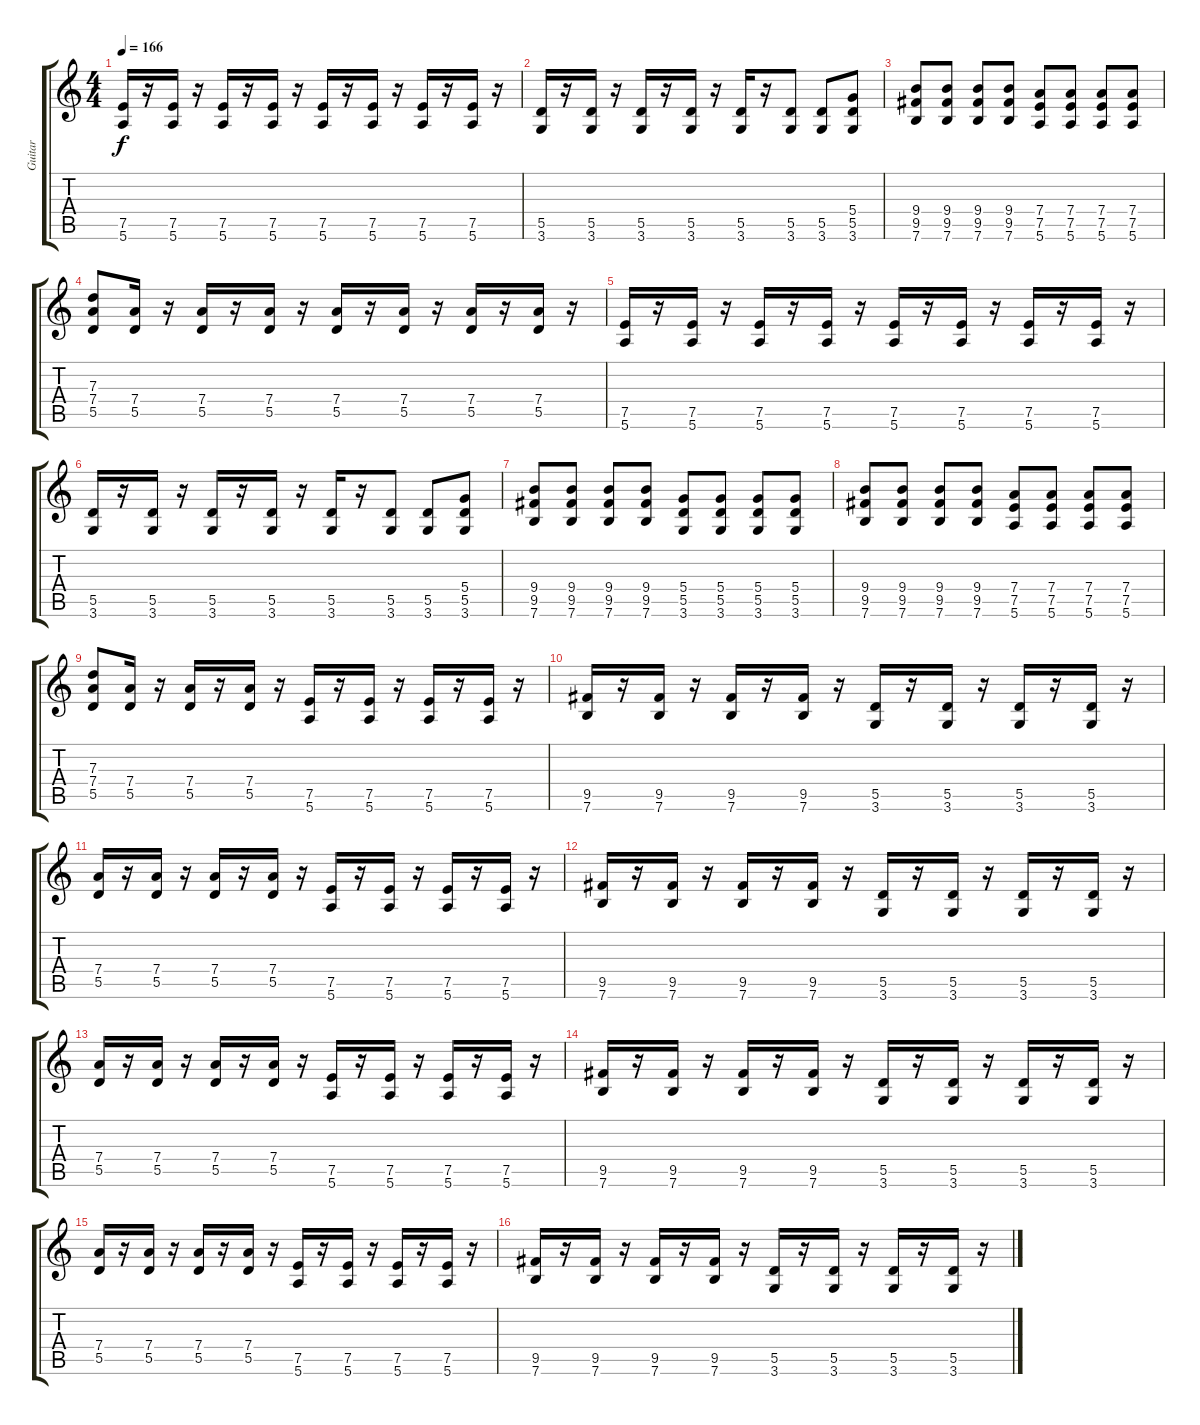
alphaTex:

\track ("Guitar" "Guitar") {instrument distortionguitar}
\staff {score tabs}
\tuning (E4 B3 G3 D3 A2 E2) {hide}
\ts (4 4)
\tempo 166
\clef g2
\ks c
(7.5 5.6).16{dy f} r.16 (7.5 5.6).16 r.16 (7.5 5.6).16 r.16 (7.5 5.6).16 r.16 (7.5 5.6).16 r.16 (7.5 5.6).16 r.16 (7.5 5.6).16 r.16 (7.5 5.6).16 r.16 |
(5.5 3.6).16 r.16 (5.5 3.6).16 r.16 (5.5 3.6).16 r.16 (5.5 3.6).16 r.16 (5.5 3.6).16 r.16 (5.5 3.6).8 (5.5 3.6).8 (5.4 5.5 3.6).8 |
(9.4 9.5 7.6).8 (9.4 9.5 7.6).8 (9.4 9.5 7.6).8 (9.4 9.5 7.6).8 (7.4 7.5 5.6).8 (7.4 7.5 5.6).8 (7.4 7.5 5.6).8 (7.4 7.5 5.6).8 |
(7.3 7.4 5.5).8 (7.4 5.5).16 r.16 (7.4 5.5).16 r.16 (7.4 5.5).16 r.16 (7.4 5.5).16 r.16 (7.4 5.5).16 r.16 (7.4 5.5).16 r.16 (7.4 5.5).16 r.16 |
(7.5 5.6).16 r.16 (7.5 5.6).16 r.16 (7.5 5.6).16 r.16 (7.5 5.6).16 r.16 (7.5 5.6).16 r.16 (7.5 5.6).16 r.16 (7.5 5.6).16 r.16 (7.5 5.6).16 r.16 |
(5.5 3.6).16 r.16 (5.5 3.6).16 r.16 (5.5 3.6).16 r.16 (5.5 3.6).16 r.16 (5.5 3.6).16 r.16 (5.5 3.6).8 (5.5 3.6).8 (5.4 5.5 3.6).8 |
(9.4 9.5 7.6).8 (9.4 9.5 7.6).8 (9.4 9.5 7.6).8 (9.4 9.5 7.6).8 (5.4 5.5 3.6).8 (5.4 5.5 3.6).8 (5.4 5.5 3.6).8 (5.4 5.5 3.6).8 |
(9.4 9.5 7.6).8 (9.4 9.5 7.6).8 (9.4 9.5 7.6).8 (9.4 9.5 7.6).8 (7.4 7.5 5.6).8 (7.4 7.5 5.6).8 (7.4 7.5 5.6).8 (7.4 7.5 5.6).8 |
(7.3 7.4 5.5).8{volume 10 balance 14} (7.4 5.5).16 r.16 (7.4 5.5).16 r.16 (7.4 5.5).16 r.16 (7.5 5.6).16 r.16 (7.5 5.6).16 r.16 (7.5 5.6).16 r.16 (7.5 5.6).16 r.16 |
(9.5 7.6).16 r.16 (9.5 7.6).16 r.16 (9.5 7.6).16 r.16 (9.5 7.6).16 r.16 (5.5 3.6).16 r.16 (5.5 3.6).16 r.16 (5.5 3.6).16 r.16 (5.5 3.6).16 r.16 |
(7.4 5.5).16 r.16 (7.4 5.5).16 r.16 (7.4 5.5).16 r.16 (7.4 5.5).16 r.16 (7.5 5.6).16 r.16 (7.5 5.6).16 r.16 (7.5 5.6).16 r.16 (7.5 5.6).16 r.16 |
(9.5 7.6).16 r.16 (9.5 7.6).16 r.16 (9.5 7.6).16 r.16 (9.5 7.6).16 r.16 (5.5 3.6).16 r.16 (5.5 3.6).16 r.16 (5.5 3.6).16 r.16 (5.5 3.6).16 r.16 |
(7.4 5.5).16 r.16 (7.4 5.5).16 r.16 (7.4 5.5).16 r.16 (7.4 5.5).16 r.16 (7.5 5.6).16 r.16 (7.5 5.6).16 r.16 (7.5 5.6).16 r.16 (7.5 5.6).16 r.16 |
(9.5 7.6).16 r.16 (9.5 7.6).16 r.16 (9.5 7.6).16 r.16 (9.5 7.6).16 r.16 (5.5 3.6).16 r.16 (5.5 3.6).16 r.16 (5.5 3.6).16 r.16 (5.5 3.6).16 r.16 |
(7.4 5.5).16{volume 11 balance 8} r.16 (7.4 5.5).16 r.16 (7.4 5.5).16 r.16 (7.4 5.5).16 r.16 (7.5 5.6).16 r.16 (7.5 5.6).16 r.16 (7.5 5.6).16 r.16 (7.5 5.6).16 r.16 |
(9.5 7.6).16 r.16 (9.5 7.6).16 r.16 (9.5 7.6).16 r.16 (9.5 7.6).16 r.16 (5.5 3.6).16 r.16 (5.5 3.6).16 r.16 (5.5 3.6).16 r.16 (5.5 3.6).16 r.16
